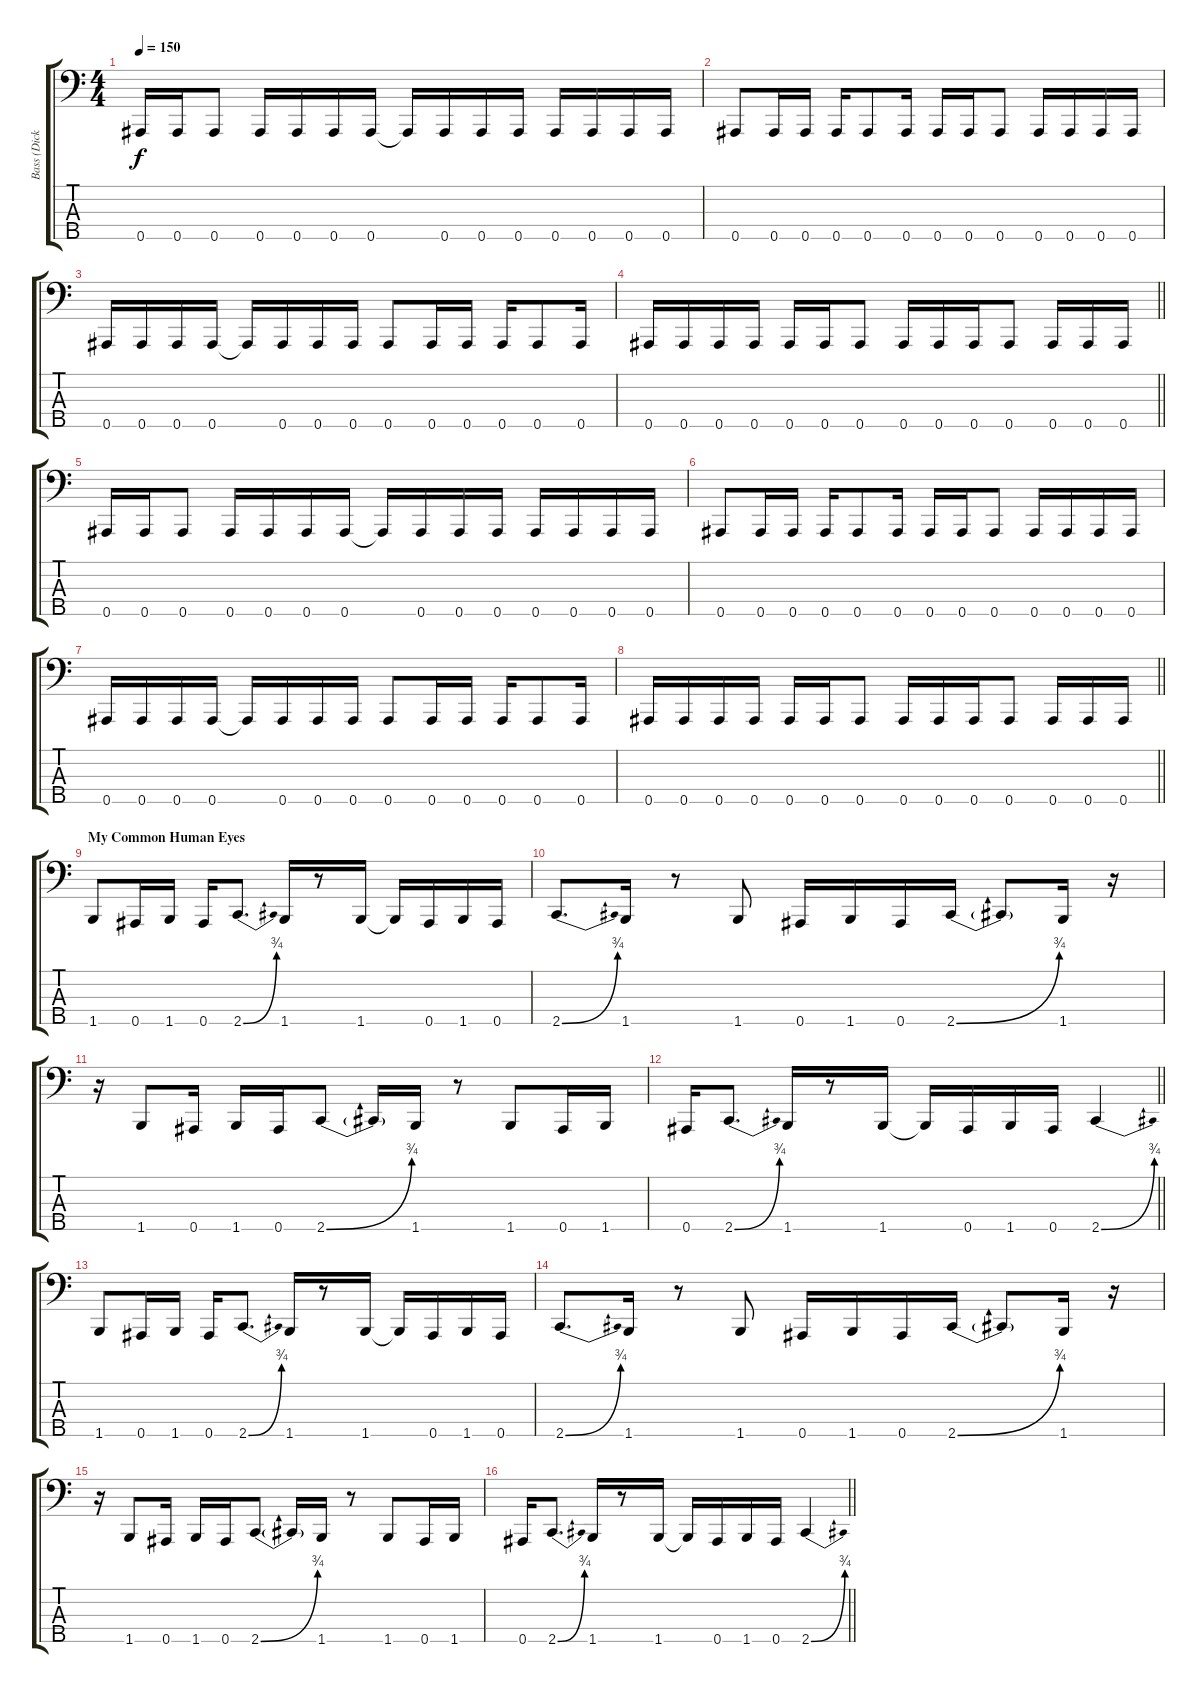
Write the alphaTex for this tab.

\track ("Bass (Dick Lovgren)" "Bass (Dick") {instrument slapbass1}
\staff {score tabs}
\tuning (Gb2 Db2 Ab1 Eb1 Bb0) {hide}
\ts (4 4)
\tempo 150
\clef f4
\ks c
0.5.16{dy f} 0.5.16 0.5.8 0.5.16 0.5.16 0.5.16 0.5.16 0.5{t}.16 0.5.16 0.5.16 0.5.16 0.5.16 0.5.16 0.5.16 0.5.16 |
0.5.8 0.5.16 0.5.16 0.5.16 0.5.8 0.5.16 0.5.16 0.5.16 0.5.8 0.5.16 0.5.16 0.5.16 0.5.16 |
0.5.16 0.5.16 0.5.16 0.5.16 0.5{t}.16 0.5.16 0.5.16 0.5.16 0.5.8 0.5.16 0.5.16 0.5.16 0.5.8 0.5.16 |
\barLineRight lightlight
0.5.16 0.5.16 0.5.16 0.5.16 0.5.16 0.5.16 0.5.8 0.5.16 0.5.16 0.5.16 0.5.8 0.5.16 0.5.16 0.5.16 |
0.5.16 0.5.16 0.5.8 0.5.16 0.5.16 0.5.16 0.5.16 0.5{t}.16 0.5.16 0.5.16 0.5.16 0.5.16 0.5.16 0.5.16 0.5.16 |
0.5.8 0.5.16 0.5.16 0.5.16 0.5.8 0.5.16 0.5.16 0.5.16 0.5.8 0.5.16 0.5.16 0.5.16 0.5.16 |
0.5.16 0.5.16 0.5.16 0.5.16 0.5{t}.16 0.5.16 0.5.16 0.5.16 0.5.8 0.5.16 0.5.16 0.5.16 0.5.8 0.5.16 |
\barLineRight lightlight
0.5.16 0.5.16 0.5.16 0.5.16 0.5.16 0.5.16 0.5.8 0.5.16 0.5.16 0.5.16 0.5.8 0.5.16 0.5.16 0.5.16 |
\section ("" "My Common Human Eyes")
1.5.8 0.5.16 1.5.16 0.5.16 2.5{be (bend 0 0 60 3)}.8{d} 1.5.16 r.8 1.5.16 1.5{t}.16 0.5.16 1.5.16 0.5.16 |
2.5{be (bend 0 0 60 3)}.8{d} 1.5.16 r.8 1.5.8 0.5.16 1.5.16 0.5.16 2.5{be (bend 0 0 60 3)}.16 2.5{t}.8 1.5.16 r.16 |
r.16 1.5.8 0.5.16 1.5.16 0.5.16 2.5{be (bend 0 0 60 3)}.8 2.5{t}.16 1.5.16 r.8 1.5.8 0.5.16 1.5.16 |
\barLineRight lightlight
0.5.16 2.5{be (bend 0 0 60 3)}.8{d} 1.5.16 r.8 1.5.16 1.5{t}.16 0.5.16 1.5.16 0.5.16 2.5{be (bend 0 0 60 3)}.4 |
1.5.8 0.5.16 1.5.16 0.5.16 2.5{be (bend 0 0 60 3)}.8{d} 1.5.16 r.8 1.5.16 1.5{t}.16 0.5.16 1.5.16 0.5.16 |
2.5{be (bend 0 0 60 3)}.8{d} 1.5.16 r.8 1.5.8 0.5.16 1.5.16 0.5.16 2.5{be (bend 0 0 60 3)}.16 2.5{t}.8 1.5.16 r.16 |
r.16 1.5.8 0.5.16 1.5.16 0.5.16 2.5{be (bend 0 0 60 3)}.8 2.5{t}.16 1.5.16 r.8 1.5.8 0.5.16 1.5.16 |
\barLineRight lightlight
0.5.16 2.5{be (bend 0 0 60 3)}.8{d} 1.5.16 r.8 1.5.16 1.5{t}.16 0.5.16 1.5.16 0.5.16 2.5{be (bend 0 0 60 3)}.4
